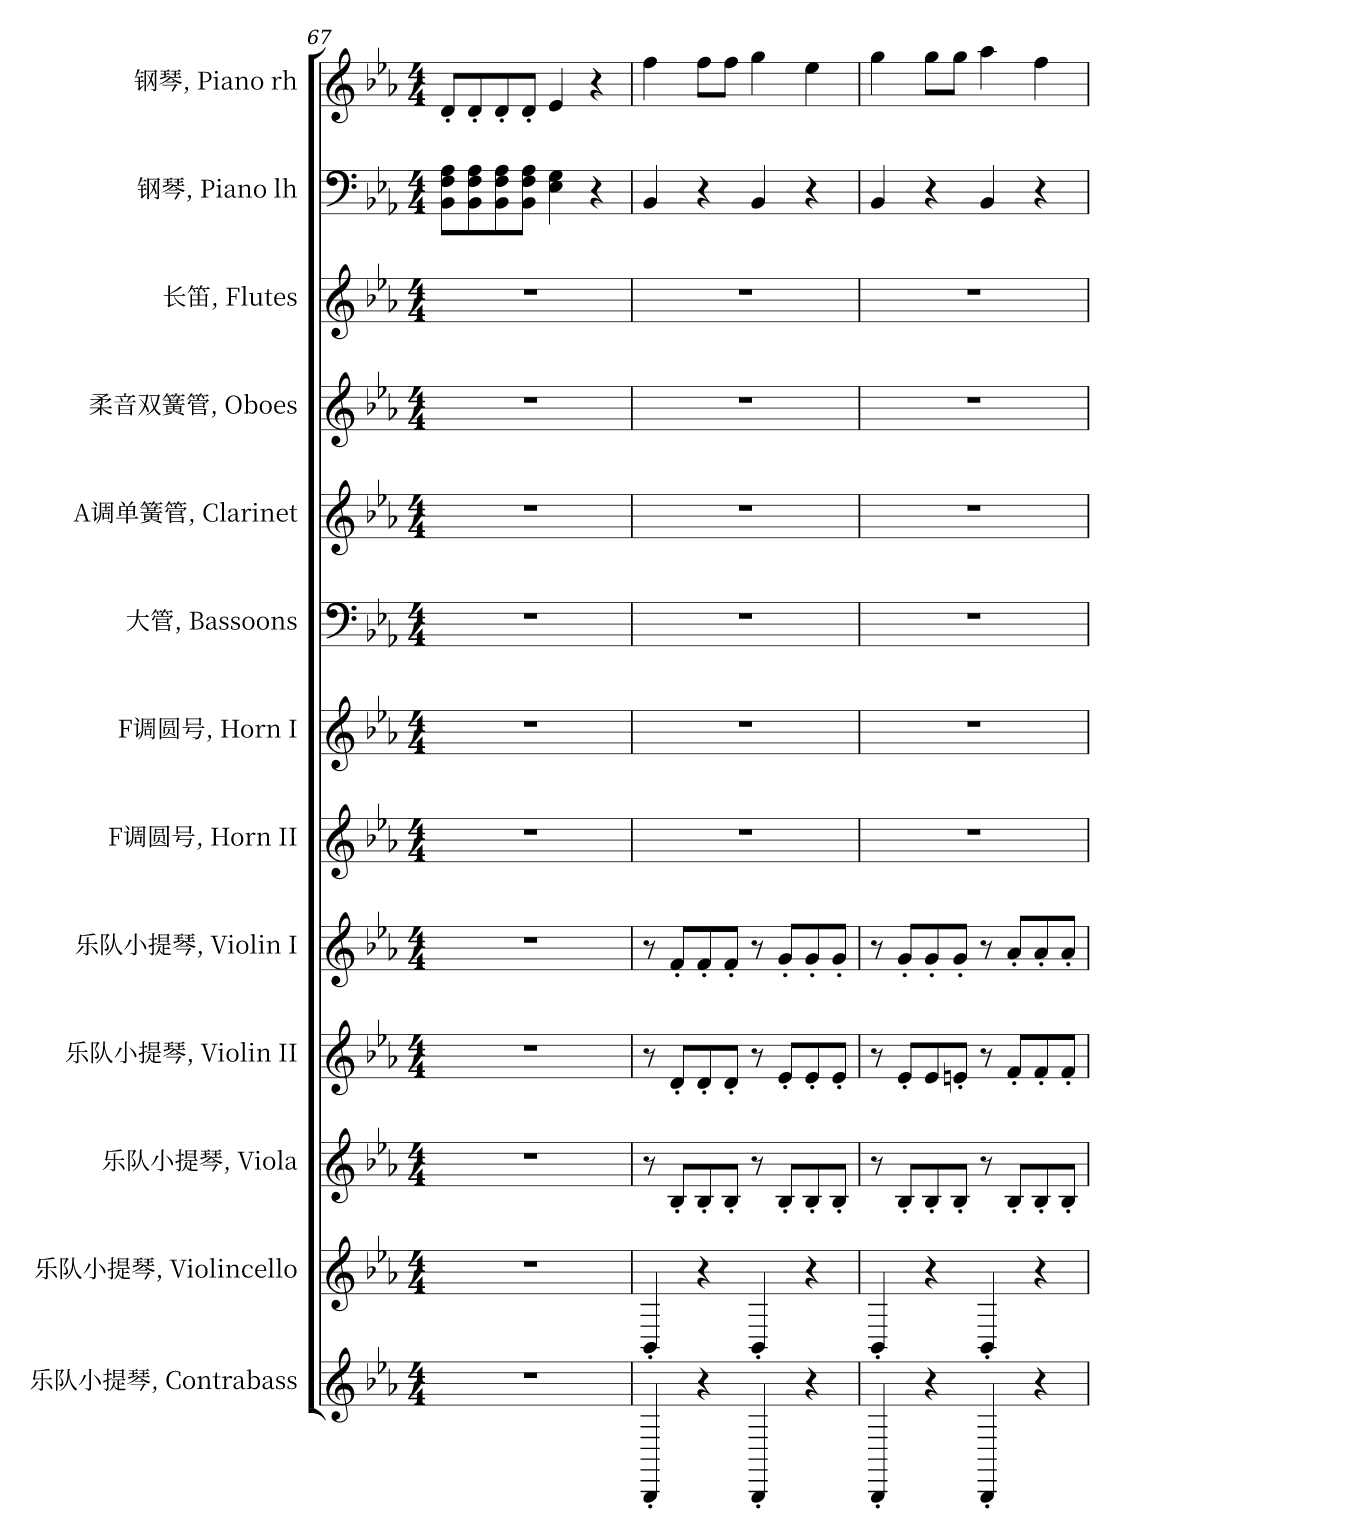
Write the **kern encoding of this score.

**kern	**kern	**kern	**kern	**kern	**kern	**kern	**kern	**kern	**kern	**kern	**kern	**kern
*part13	*part12	*part11	*part10	*part9	*part8	*part7	*part6	*part5	*part4	*part3	*part2	*part1
*staff13	*staff12	*staff11	*staff10	*staff9	*staff8	*staff7	*staff6	*staff5	*staff4	*staff3	*staff2	*staff1
*I"乐队小提琴, Contrabass	*I"乐队小提琴, Violincello	*I"乐队小提琴, Viola	*I"乐队小提琴, Violin II	*I"乐队小提琴, Violin I	*I"F调圆号, Horn II	*I"F调圆号, Horn I	*I"大管, Bassoons	*I"A调单簧管, Clarinet	*I"柔音双簧管, Oboes	*I"长笛, Flutes	*I"钢琴, Piano lh	*I"钢琴, Piano rh
*	*	*	*	*	*I'F Hn.	*I'F Hn.	*I'Bsn.	*I'A Cl.	*	*I'Fl.	*I'Pno.	*I'Pno.
*clefG2	*clefG2	*clefG2	*clefG2	*clefG2	*clefG2	*clefG2	*clefF4	*clefG2	*clefG2	*clefG2	*clefF4	*clefG2
*	*	*	*	*	*ITrd4c7	*ITrd4c7	*	*ITrd2c3	*ITrd2c3	*	*	*
*k[b-e-a-]	*k[b-e-a-]	*k[b-e-a-]	*k[b-e-a-]	*k[b-e-a-]	*k[b-e-a-d-]	*k[b-e-a-d-]	*k[b-e-a-]	*k[]	*k[]	*k[b-e-a-]	*k[b-e-a-]	*k[b-e-a-]
*M4/4	*M4/4	*M4/4	*M4/4	*M4/4	*M4/4	*M4/4	*M4/4	*M4/4	*M4/4	*M4/4	*M4/4	*M4/4
=67	=67	=67	=67	=67	=67	=67	=67	=67	=67	=67	=67	=67
1r	1r	1r	1r	1r	1r	1r	1r	1r	1r	1r	8BB-\ 8F\ 8A-\L	8d'/L
.	.	.	.	.	.	.	.	.	.	.	8BB-\ 8F\ 8A-\	8d'/
.	.	.	.	.	.	.	.	.	.	.	8BB-\ 8F\ 8A-\	8d'/
.	.	.	.	.	.	.	.	.	.	.	8BB-\ 8F\ 8A-\J	8d'/J
.	.	.	.	.	.	.	.	.	.	.	4E-\ 4G\	4e-/
.	.	.	.	.	.	.	.	.	.	.	4r	4r
=68	=68	=68	=68	=68	=68	=68	=68	=68	=68	=68	=68	=68
4BBB-'/	4BB-'/	8r	8r	8r	1r	1r	1r	1r	1r	1r	4BB-/	4ff\
.	.	8B-'/L	8d'/L	8f'/L	.	.	.	.	.	.	.	.
4r	4r	8B-'/	8d'/	8f'/	.	.	.	.	.	.	4r	8ff\L
.	.	8B-'/J	8d'/J	8f'/J	.	.	.	.	.	.	.	8ff\J
4BBB-'/	4BB-'/	8r	8r	8r	.	.	.	.	.	.	4BB-/	4gg\
.	.	8B-'/L	8e-'/L	8g'/L	.	.	.	.	.	.	.	.
4r	4r	8B-'/	8e-'/	8g'/	.	.	.	.	.	.	4r	4ee-\
.	.	8B-'/J	8e-'/J	8g'/J	.	.	.	.	.	.	.	.
!!LO:PB:g=z
=69	=69	=69	=69	=69	=69	=69	=69	=69	=69	=69	=69	=69
4BBB-'/	4BB-'/	8r	8r	8r	1r	1r	1r	1r	1r	1r	4BB-/	4gg\
.	.	8B-'/L	8e-'/L	8g'/L	.	.	.	.	.	.	.	.
4r	4r	8B-'/	8e-/	8g'/	.	.	.	.	.	.	4r	8gg\L
.	.	8B-'/J	8en'/J	8g'/J	.	.	.	.	.	.	.	8gg\J
4BBB-'/	4BB-'/	8r	8r	8r	.	.	.	.	.	.	4BB-/	4aa-\
.	.	8B-'/L	8f'/L	8a-'/L	.	.	.	.	.	.	.	.
4r	4r	8B-'/	8f'/	8a-'/	.	.	.	.	.	.	4r	4ff\
.	.	8B-'/J	8f'/J	8a-'/J	.	.	.	.	.	.	.	.
=	=	=	=	=	=	=	=	=	=	=	=	=
*-	*-	*-	*-	*-	*-	*-	*-	*-	*-	*-	*-	*-
